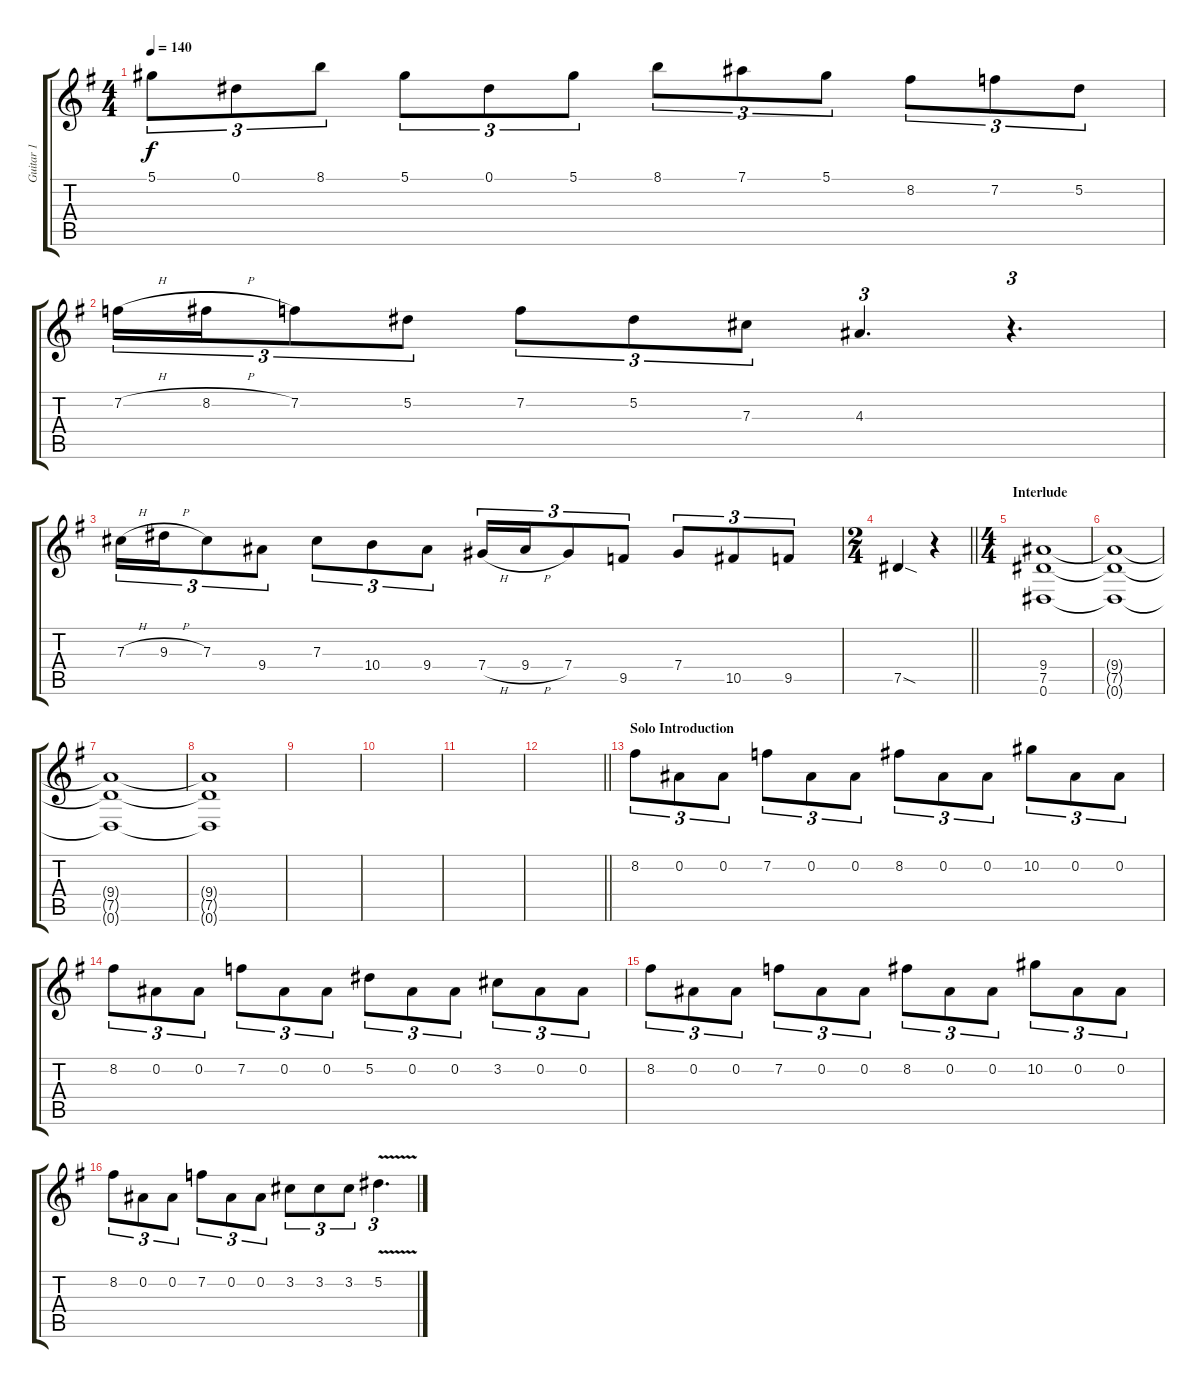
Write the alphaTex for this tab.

\track ("Guitar 1" "Guitar 1") {instrument distortionguitar}
\staff {score tabs}
\tuning (Eb4 Bb3 Gb3 Db3 Ab2 Eb2) {hide}
\ts (4 4)
\tempo 140
\clef g2
\ks eminor
5.1.8{tu (3 2) dy f} 0.1.8{tu (3 2)} 8.1.8{tu (3 2)} 5.1.8{tu (3 2)} 0.1.8{tu (3 2)} 5.1.8{tu (3 2)} 8.1.8{tu (3 2)} 7.1.8{tu (3 2)} 5.1.8{tu (3 2)} 8.2.8{tu (3 2)} 7.2.8{tu (3 2)} 5.2.8{tu (3 2)} |
7.2{h}.16{tu (3 2)} 8.2{h}.16{tu (3 2)} 7.2.8{tu (3 2)} 5.2.8{tu (3 2)} 7.2.8{tu (3 2)} 5.2.8{tu (3 2)} 7.3.8{tu (3 2)} 4.3.4{d tu (3 2)} r.4{d tu (3 2)} |
7.3{h}.16{tu (3 2)} 9.3{h}.16{tu (3 2)} 7.3.8{tu (3 2)} 9.4.8{tu (3 2)} 7.3.8{tu (3 2)} 10.4.8{tu (3 2)} 9.4.8{tu (3 2)} 7.4{h}.16{tu (3 2)} 9.4{h}.16{tu (3 2)} 7.4.8{tu (3 2)} 9.5.8{tu (3 2)} 7.4.8{tu (3 2)} 10.5.8{tu (3 2)} 9.5.8{tu (3 2)} |
\ts (2 4)
\barLineRight lightlight
7.5{sod}.4 r.4 |
\ts (4 4)
\section ("" "Interlude")
(9.4 7.5 0.6).1{volume 0} |
(9.4{t} 7.5{t} 0.6{t}).1 |
(9.4{t} 7.5{t} 0.6{t}).1 |
(9.4{t} 7.5{t} 0.6{t}).1 |
|
|
|
\barLineRight lightlight
|
\section ("" "Solo Introduction")
8.2.8{tu (3 2) volume 16} 0.2.8{tu (3 2)} 0.2.8{tu (3 2)} 7.2.8{tu (3 2)} 0.2.8{tu (3 2)} 0.2.8{tu (3 2)} 8.2.8{tu (3 2)} 0.2.8{tu (3 2)} 0.2.8{tu (3 2)} 10.2.8{tu (3 2)} 0.2.8{tu (3 2)} 0.2.8{tu (3 2)} |
8.2.8{tu (3 2)} 0.2.8{tu (3 2)} 0.2.8{tu (3 2)} 7.2.8{tu (3 2)} 0.2.8{tu (3 2)} 0.2.8{tu (3 2)} 5.2.8{tu (3 2)} 0.2.8{tu (3 2)} 0.2.8{tu (3 2)} 3.2.8{tu (3 2)} 0.2.8{tu (3 2)} 0.2.8{tu (3 2)} |
8.2.8{tu (3 2)} 0.2.8{tu (3 2)} 0.2.8{tu (3 2)} 7.2.8{tu (3 2)} 0.2.8{tu (3 2)} 0.2.8{tu (3 2)} 8.2.8{tu (3 2)} 0.2.8{tu (3 2)} 0.2.8{tu (3 2)} 10.2.8{tu (3 2)} 0.2.8{tu (3 2)} 0.2.8{tu (3 2)} |
8.2.8{tu (3 2)} 0.2.8{tu (3 2)} 0.2.8{tu (3 2)} 7.2.8{tu (3 2)} 0.2.8{tu (3 2)} 0.2.8{tu (3 2)} 3.2.8{tu (3 2)} 3.2.8{tu (3 2)} 3.2.8{tu (3 2)} 5.2{v}.4{d tu (3 2)}
